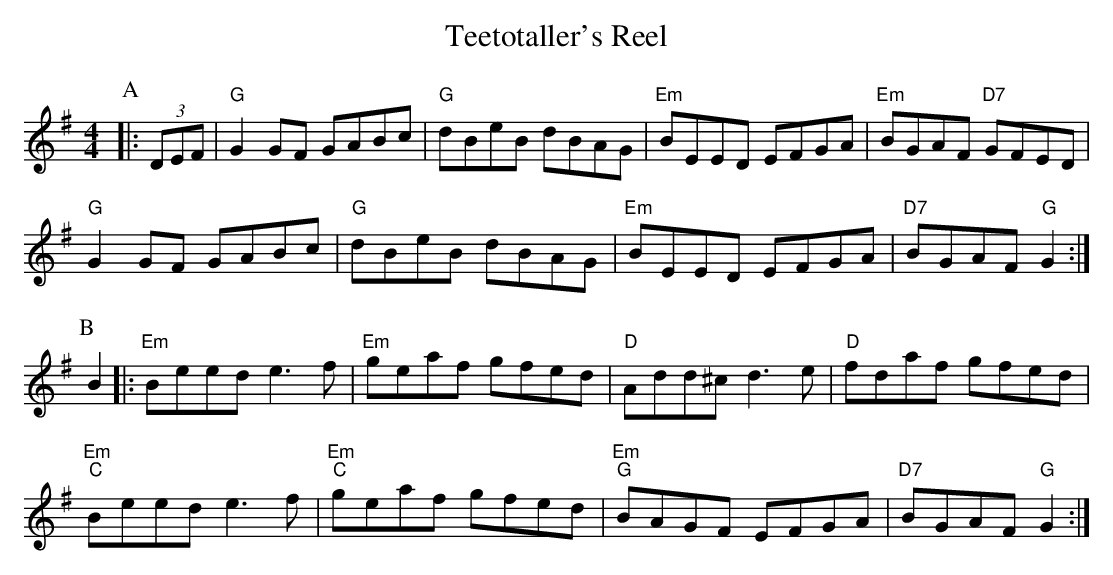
X:1
T:Teetotaller's Reel
M:4/4
L:1/4
K:G
P:A
|: (3D/2E/2F/2 | "G"GG/2F/2 G/2A/2B/2c/2 | "G"d/2B/2e/2B/2 d/2B/2A/2G/2 | \
"Em"B/2E/2E/2D/2 E/2F/2G/2A/2 | "Em"B/2G/2A/2F/2 "D7"G/2F/2E/2D/2 |
"G"GG/2F/2 G/2A/2B/2c/2 | "G"d/2B/2e/2B/2 d/2B/2A/2G/2 | \
"Em"B/2E/2E/2D/2 E/2F/2G/2A/2 | "D7"B/2G/2A/2F/2 "G"G :|
P:B
B |: "Em"B/2e/2e/2d/2 e3/2f/2 | "Em"g/2e/2a/2f/2 g/2f/2e/2d/2 | \
"D"A/2d/2d/2^c/2 d3/2e/2 | "D"f/2d/2a/2f/2 g/2f/2e/2d/2 |
"Em""C"B/2e/2e/2d/2 e3/2f/2 | "Em""C"g/2e/2a/2f/2 g/2f/2e/2d/2 | \
"Em""G"B/2A/2G/2F/2 E/2F/2G/2A/2 | "D7"B/2G/2A/2F/2 "G"G :|
